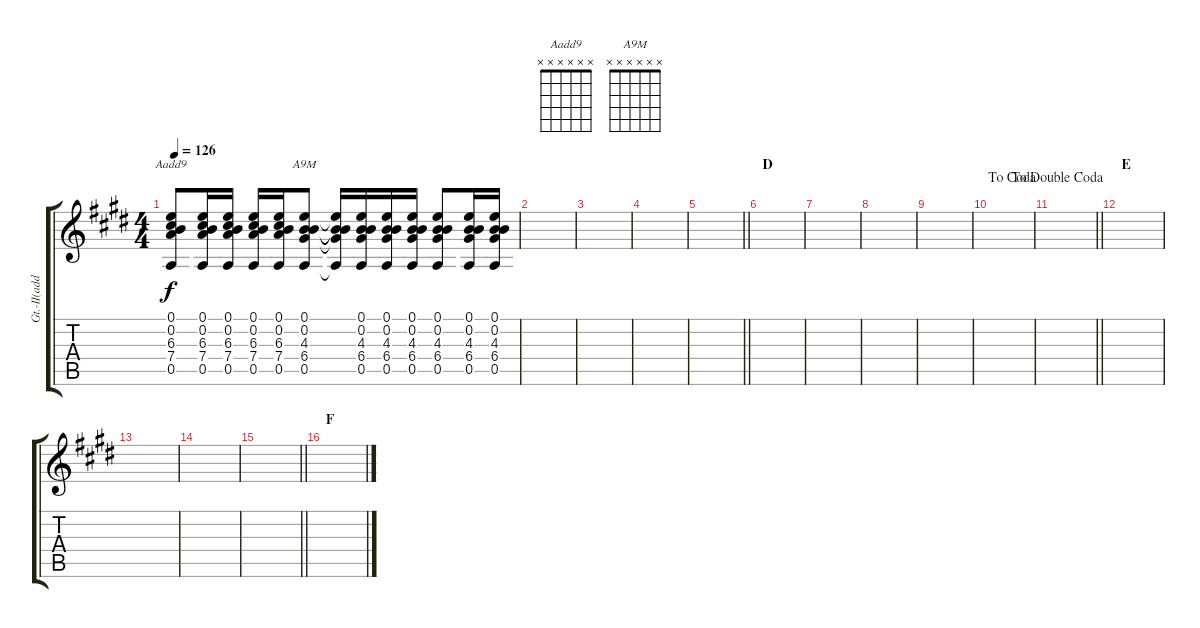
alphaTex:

\track ("Gt.-II(add)" "Gt.-II(add") {instrument acousticguitarnylon}
\staff {score tabs}
\tuning (E4 B3 G3 D3 A2 E2) {hide}
\chord ("Aadd9" x x x x x x)
\chord ("A9M" x x x x x x)
\ts (4 4)
\tempo 126
\clef g2
\ks e
(0.1 0.2 6.3 7.4 0.5).8{ch "Aadd9" dy f} (0.1 0.2 6.3 7.4 0.5).16 (0.1 0.2 6.3 7.4 0.5).16 (0.1 0.2 6.3 7.4 0.5).16 (0.1 0.2 6.3 7.4 0.5).16 (0.1 0.2 4.3 6.4 0.5).8{ch "A9M"} (0.1{t} 0.2{t} 4.3{t} 6.4{t} 0.5{t}).16 (0.1 0.2 4.3 6.4 0.5).16 (0.1 0.2 4.3 6.4 0.5).16 (0.1 0.2 4.3 6.4 0.5).16 (0.1 0.2 4.3 6.4 0.5).8 (0.1 0.2 4.3 6.4 0.5).16 (0.1 0.2 4.3 6.4 0.5).16 |
|
|
|
\barLineRight lightlight
|
\section ("" "D")
|
|
|
|
\jump dacoda
|
\jump dadoublecoda
\barLineRight lightlight
|
\section ("" "E")
|
|
|
\barLineRight lightlight
|
\section ("" "F")
